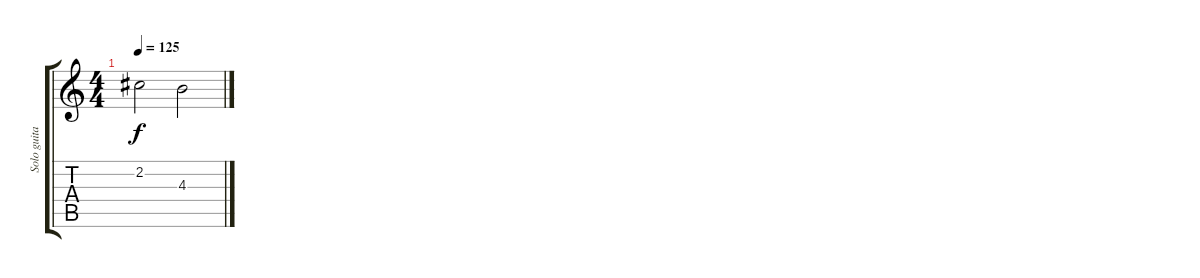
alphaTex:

\track ("Solo guitar" "Solo guita") {instrument overdrivenguitar}
\staff {score tabs}
\tuning (E4 B3 G3 D3 A2 E2) {hide}
\ts (4 4)
\tempo 125
\clef g2
\ks c
2.2{t}.2{dy f} 4.3.2
